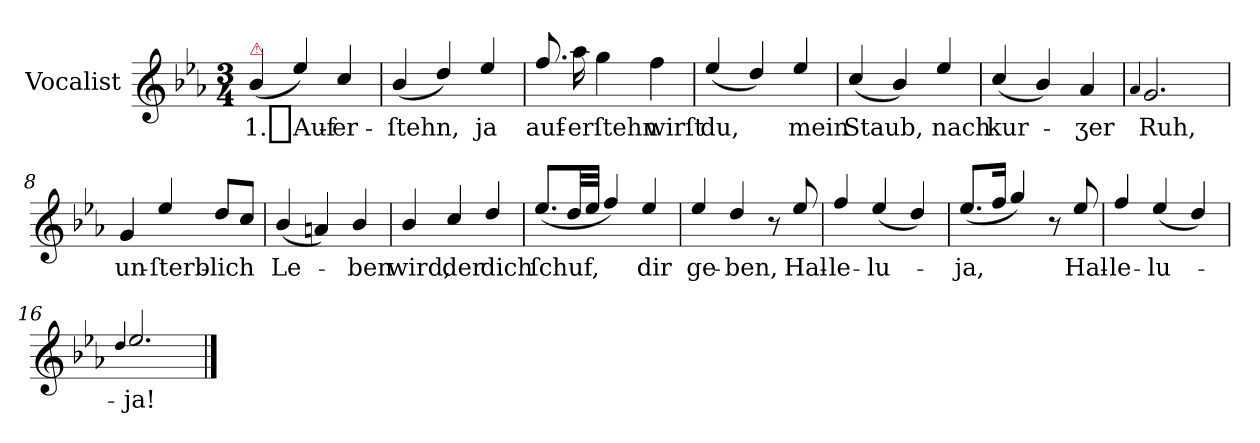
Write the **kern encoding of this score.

**kern	**text
*part1	*part1
*staff1	*staff1
*I"Vocalist	*
*clefG2	*
*k[b-e-a-]	*
*E-:	*
*M3/4	*
=1	=1
!LO:TX:a:color=crimson:t=⚠	!
(>4b-/	1._Auf-
4ee-/)	.
4cc/	-er-
=2	=2
(>4b-/	-ſtehn,
4dd/)	.
4ee-/	ja
=3	=3
8.ff/	auf-
16aa-	-erſtehn
4gg	.
4ff	wirſt
=4	=4
(>4ee-/	du,
4dd/)	.
4ee-/	mein
=5	=5
(>4cc/	Staub,
4b-/)	.
4ee-/	nach
=6	=6
(>4cc/	kur-
4b-/)	.
4a-	-ʒer
=7	=7
4qqa-	.
2.g	Ruh,
=8	=8
4g	un-
4ee-/	-ſterb-
8dd/L	-lich
8ccJ	.
=9	=9
(>4b-/	Le-
4an/)	.
4b-/	-ben
=10	=10
4b-/	wird,
4cc/	der
4dd/	dich
=11	=11
(8.ee-/L	ſchuf,
32ddLL	.
32ee-JJJ	.
4ff/)	.
4ee-/	dir
=12	=12
4ee-/	ge-
4dd/	-ben,
8r	.
8ee-/	Hal-
=13	=13
4ff/	-le-
(>4ee-/	-lu-
4dd/)	.
=14	=14
(8.ee-/L	-ja,
16ffJk	.
4gg/)	.
8r	.
8ee-/	Hal-
=15	=15
4ff/	-le-
(>4ee-/	-lu-
4dd/)	.
=16	=16
4qqdd	.
2.ee-/	-ja!
==	==
*-	*-
